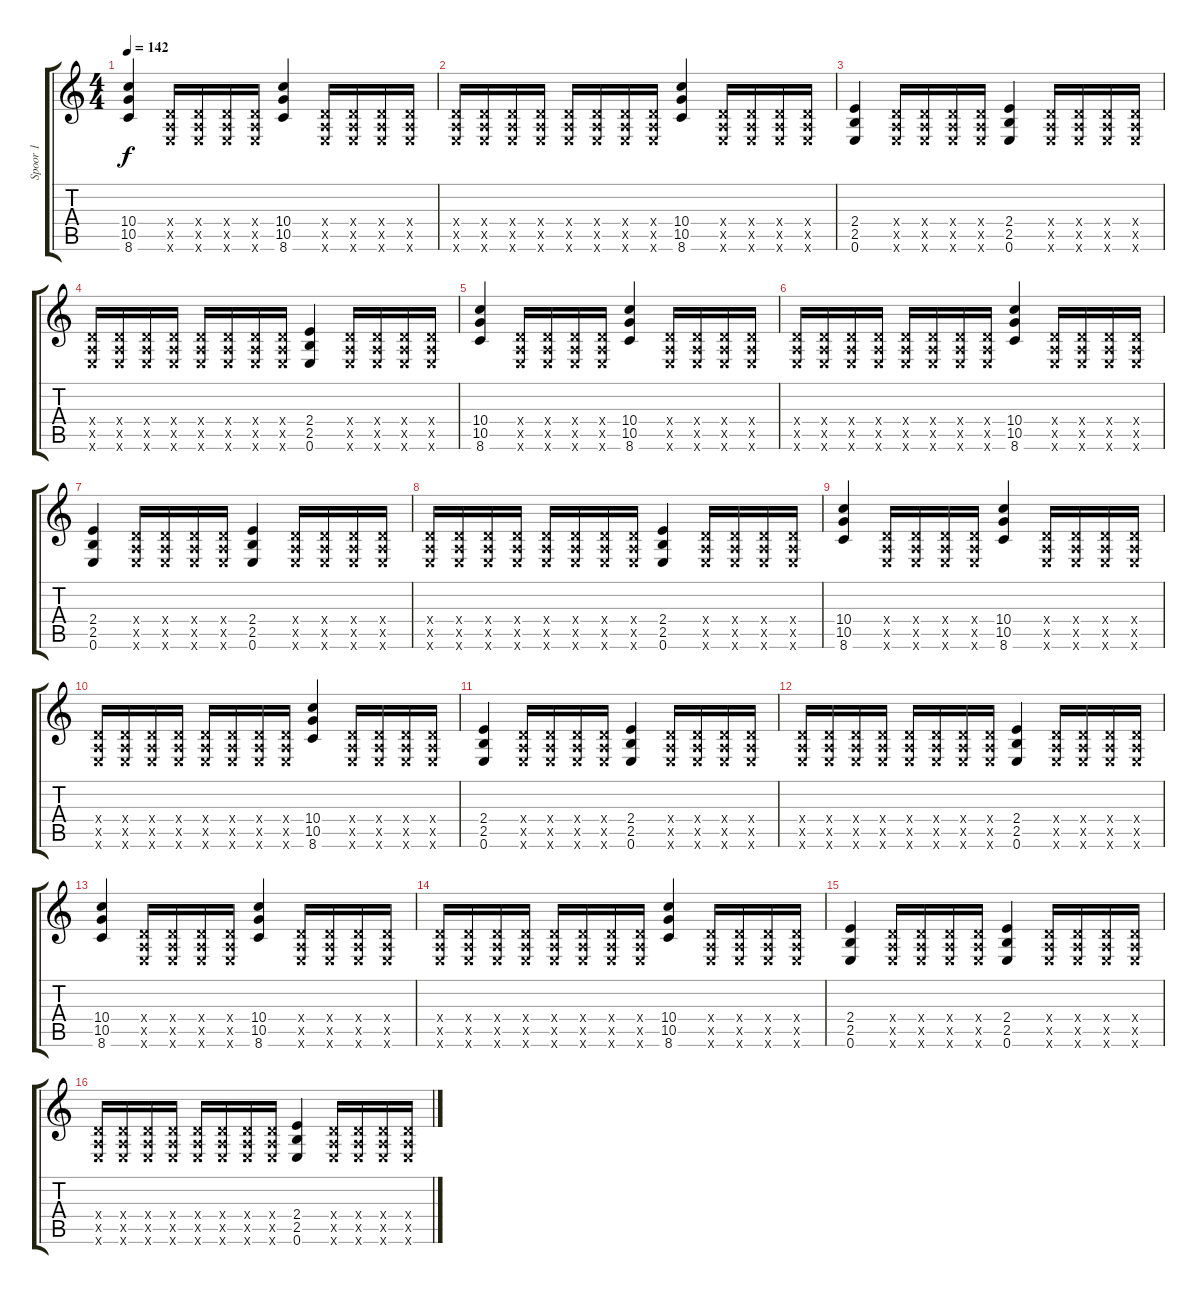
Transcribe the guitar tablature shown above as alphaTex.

\track ("Spoor 1" "Spoor 1") {instrument distortionguitar}
\staff {score tabs}
\tuning (E4 B3 G3 D3 A2 E2) {hide}
\ts (4 4)
\tempo 142
\clef g2
\ks c
(10.4 10.5 8.6).4{dy f} (0.4{x} 0.5{x} 0.6{x}).16 (0.4{x} 0.5{x} 0.6{x}).16 (0.4{x} 0.5{x} 0.6{x}).16 (0.4{x} 0.5{x} 0.6{x}).16 (10.4 10.5 8.6).4 (0.4{x} 0.5{x} 0.6{x}).16 (0.4{x} 0.5{x} 0.6{x}).16 (0.4{x} 0.5{x} 0.6{x}).16 (0.4{x} 0.5{x} 0.6{x}).16 |
(0.4{x} 0.5{x} 0.6{x}).16 (0.4{x} 0.5{x} 0.6{x}).16 (0.4{x} 0.5{x} 0.6{x}).16 (0.4{x} 0.5{x} 0.6{x}).16 (0.4{x} 0.5{x} 0.6{x}).16 (0.4{x} 0.5{x} 0.6{x}).16 (0.4{x} 0.5{x} 0.6{x}).16 (0.4{x} 0.5{x} 0.6{x}).16 (10.4 10.5 8.6).4 (0.4{x} 0.5{x} 0.6{x}).16 (0.4{x} 0.5{x} 0.6{x}).16 (0.4{x} 0.5{x} 0.6{x}).16 (0.4{x} 0.5{x} 0.6{x}).16 |
(2.4 2.5 0.6).4 (0.4{x} 0.5{x} 0.6{x}).16 (0.4{x} 0.5{x} 0.6{x}).16 (0.4{x} 0.5{x} 0.6{x}).16 (0.4{x} 0.5{x} 0.6{x}).16 (2.4 2.5 0.6).4 (0.4{x} 0.5{x} 0.6{x}).16 (0.4{x} 0.5{x} 0.6{x}).16 (0.4{x} 0.5{x} 0.6{x}).16 (0.4{x} 0.5{x} 0.6{x}).16 |
(0.4{x} 0.5{x} 0.6{x}).16 (0.4{x} 0.5{x} 0.6{x}).16 (0.4{x} 0.5{x} 0.6{x}).16 (0.4{x} 0.5{x} 0.6{x}).16 (0.4{x} 0.5{x} 0.6{x}).16 (0.4{x} 0.5{x} 0.6{x}).16 (0.4{x} 0.5{x} 0.6{x}).16 (0.4{x} 0.5{x} 0.6{x}).16 (2.4 2.5 0.6).4 (0.4{x} 0.5{x} 0.6{x}).16 (0.4{x} 0.5{x} 0.6{x}).16 (0.4{x} 0.5{x} 0.6{x}).16 (0.4{x} 0.5{x} 0.6{x}).16 |
(10.4 10.5 8.6).4 (0.4{x} 0.5{x} 0.6{x}).16 (0.4{x} 0.5{x} 0.6{x}).16 (0.4{x} 0.5{x} 0.6{x}).16 (0.4{x} 0.5{x} 0.6{x}).16 (10.4 10.5 8.6).4 (0.4{x} 0.5{x} 0.6{x}).16 (0.4{x} 0.5{x} 0.6{x}).16 (0.4{x} 0.5{x} 0.6{x}).16 (0.4{x} 0.5{x} 0.6{x}).16 |
(0.4{x} 0.5{x} 0.6{x}).16 (0.4{x} 0.5{x} 0.6{x}).16 (0.4{x} 0.5{x} 0.6{x}).16 (0.4{x} 0.5{x} 0.6{x}).16 (0.4{x} 0.5{x} 0.6{x}).16 (0.4{x} 0.5{x} 0.6{x}).16 (0.4{x} 0.5{x} 0.6{x}).16 (0.4{x} 0.5{x} 0.6{x}).16 (10.4 10.5 8.6).4 (0.4{x} 0.5{x} 0.6{x}).16 (0.4{x} 0.5{x} 0.6{x}).16 (0.4{x} 0.5{x} 0.6{x}).16 (0.4{x} 0.5{x} 0.6{x}).16 |
(2.4 2.5 0.6).4 (0.4{x} 0.5{x} 0.6{x}).16 (0.4{x} 0.5{x} 0.6{x}).16 (0.4{x} 0.5{x} 0.6{x}).16 (0.4{x} 0.5{x} 0.6{x}).16 (2.4 2.5 0.6).4 (0.4{x} 0.5{x} 0.6{x}).16 (0.4{x} 0.5{x} 0.6{x}).16 (0.4{x} 0.5{x} 0.6{x}).16 (0.4{x} 0.5{x} 0.6{x}).16 |
(0.4{x} 0.5{x} 0.6{x}).16 (0.4{x} 0.5{x} 0.6{x}).16 (0.4{x} 0.5{x} 0.6{x}).16 (0.4{x} 0.5{x} 0.6{x}).16 (0.4{x} 0.5{x} 0.6{x}).16 (0.4{x} 0.5{x} 0.6{x}).16 (0.4{x} 0.5{x} 0.6{x}).16 (0.4{x} 0.5{x} 0.6{x}).16 (2.4 2.5 0.6).4 (0.4{x} 0.5{x} 0.6{x}).16 (0.4{x} 0.5{x} 0.6{x}).16 (0.4{x} 0.5{x} 0.6{x}).16 (0.4{x} 0.5{x} 0.6{x}).16 |
(10.4 10.5 8.6).4 (0.4{x} 0.5{x} 0.6{x}).16 (0.4{x} 0.5{x} 0.6{x}).16 (0.4{x} 0.5{x} 0.6{x}).16 (0.4{x} 0.5{x} 0.6{x}).16 (10.4 10.5 8.6).4 (0.4{x} 0.5{x} 0.6{x}).16 (0.4{x} 0.5{x} 0.6{x}).16 (0.4{x} 0.5{x} 0.6{x}).16 (0.4{x} 0.5{x} 0.6{x}).16 |
(0.4{x} 0.5{x} 0.6{x}).16 (0.4{x} 0.5{x} 0.6{x}).16 (0.4{x} 0.5{x} 0.6{x}).16 (0.4{x} 0.5{x} 0.6{x}).16 (0.4{x} 0.5{x} 0.6{x}).16 (0.4{x} 0.5{x} 0.6{x}).16 (0.4{x} 0.5{x} 0.6{x}).16 (0.4{x} 0.5{x} 0.6{x}).16 (10.4 10.5 8.6).4 (0.4{x} 0.5{x} 0.6{x}).16 (0.4{x} 0.5{x} 0.6{x}).16 (0.4{x} 0.5{x} 0.6{x}).16 (0.4{x} 0.5{x} 0.6{x}).16 |
(2.4 2.5 0.6).4 (0.4{x} 0.5{x} 0.6{x}).16 (0.4{x} 0.5{x} 0.6{x}).16 (0.4{x} 0.5{x} 0.6{x}).16 (0.4{x} 0.5{x} 0.6{x}).16 (2.4 2.5 0.6).4 (0.4{x} 0.5{x} 0.6{x}).16 (0.4{x} 0.5{x} 0.6{x}).16 (0.4{x} 0.5{x} 0.6{x}).16 (0.4{x} 0.5{x} 0.6{x}).16 |
(0.4{x} 0.5{x} 0.6{x}).16 (0.4{x} 0.5{x} 0.6{x}).16 (0.4{x} 0.5{x} 0.6{x}).16 (0.4{x} 0.5{x} 0.6{x}).16 (0.4{x} 0.5{x} 0.6{x}).16 (0.4{x} 0.5{x} 0.6{x}).16 (0.4{x} 0.5{x} 0.6{x}).16 (0.4{x} 0.5{x} 0.6{x}).16 (2.4 2.5 0.6).4 (0.4{x} 0.5{x} 0.6{x}).16 (0.4{x} 0.5{x} 0.6{x}).16 (0.4{x} 0.5{x} 0.6{x}).16 (0.4{x} 0.5{x} 0.6{x}).16 |
(10.4 10.5 8.6).4 (0.4{x} 0.5{x} 0.6{x}).16 (0.4{x} 0.5{x} 0.6{x}).16 (0.4{x} 0.5{x} 0.6{x}).16 (0.4{x} 0.5{x} 0.6{x}).16 (10.4 10.5 8.6).4 (0.4{x} 0.5{x} 0.6{x}).16 (0.4{x} 0.5{x} 0.6{x}).16 (0.4{x} 0.5{x} 0.6{x}).16 (0.4{x} 0.5{x} 0.6{x}).16 |
(0.4{x} 0.5{x} 0.6{x}).16 (0.4{x} 0.5{x} 0.6{x}).16 (0.4{x} 0.5{x} 0.6{x}).16 (0.4{x} 0.5{x} 0.6{x}).16 (0.4{x} 0.5{x} 0.6{x}).16 (0.4{x} 0.5{x} 0.6{x}).16 (0.4{x} 0.5{x} 0.6{x}).16 (0.4{x} 0.5{x} 0.6{x}).16 (10.4 10.5 8.6).4 (0.4{x} 0.5{x} 0.6{x}).16 (0.4{x} 0.5{x} 0.6{x}).16 (0.4{x} 0.5{x} 0.6{x}).16 (0.4{x} 0.5{x} 0.6{x}).16 |
(2.4 2.5 0.6).4 (0.4{x} 0.5{x} 0.6{x}).16 (0.4{x} 0.5{x} 0.6{x}).16 (0.4{x} 0.5{x} 0.6{x}).16 (0.4{x} 0.5{x} 0.6{x}).16 (2.4 2.5 0.6).4 (0.4{x} 0.5{x} 0.6{x}).16 (0.4{x} 0.5{x} 0.6{x}).16 (0.4{x} 0.5{x} 0.6{x}).16 (0.4{x} 0.5{x} 0.6{x}).16 |
(0.4{x} 0.5{x} 0.6{x}).16 (0.4{x} 0.5{x} 0.6{x}).16 (0.4{x} 0.5{x} 0.6{x}).16 (0.4{x} 0.5{x} 0.6{x}).16 (0.4{x} 0.5{x} 0.6{x}).16 (0.4{x} 0.5{x} 0.6{x}).16 (0.4{x} 0.5{x} 0.6{x}).16 (0.4{x} 0.5{x} 0.6{x}).16 (2.4 2.5 0.6).4 (0.4{x} 0.5{x} 0.6{x}).16 (0.4{x} 0.5{x} 0.6{x}).16 (0.4{x} 0.5{x} 0.6{x}).16 (0.4{x} 0.5{x} 0.6{x}).16
